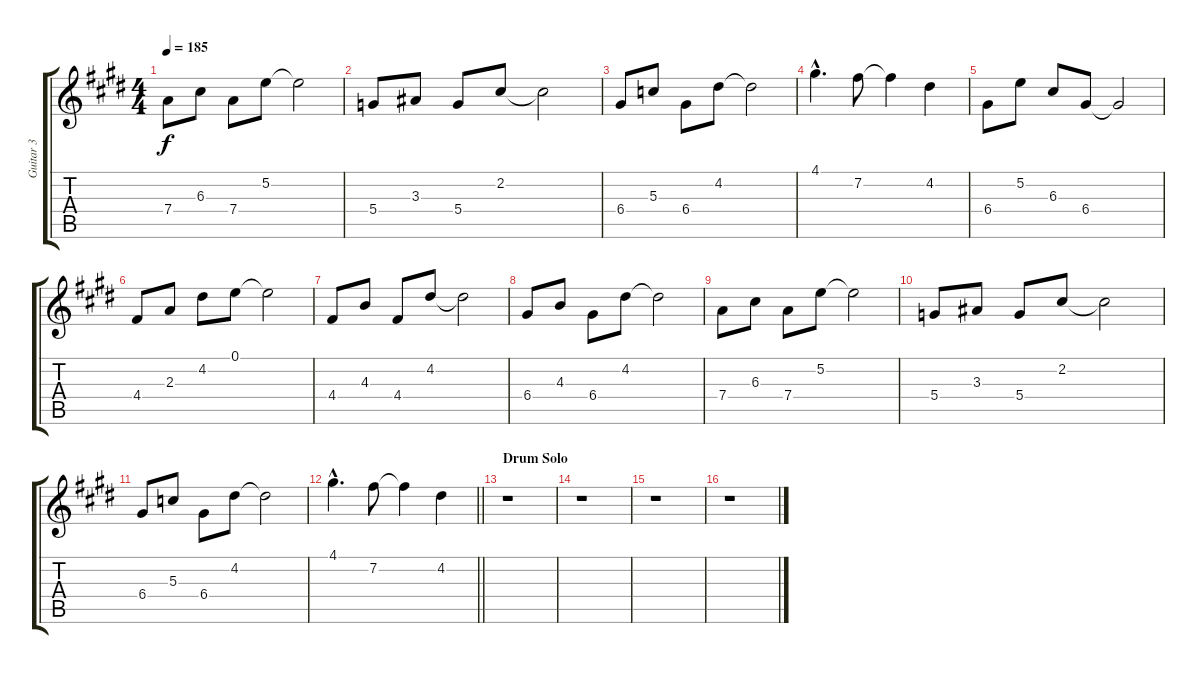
\track ("Guitar 3" "Guitar 3") {instrument acousticguitarsteel}
\staff {score tabs}
\tuning (E4 B3 G3 D3 A2 E2) {hide}
\ts (4 4)
\tempo 185
\clef g2
\ks e
7.4.8{dy f} 6.3.8 7.4.8 5.2.8 5.2{t}.2 |
5.4.8 3.3.8 5.4.8 2.2.8 2.2{t}.2 |
6.4.8 5.3.8 6.4.8 4.2.8 4.2{t}.2 |
4.1{hac}.4{d} 7.2.8 7.2{t}.4 4.2.4 |
6.4.8 5.2.8 6.3.8 6.4.8 6.4{t}.2 |
4.4.8 2.3.8 4.2.8 0.1.8 0.1{t}.2 |
4.4.8 4.3.8 4.4.8 4.2.8 4.2{t}.2 |
6.4.8 4.3.8 6.4.8 4.2.8 4.2{t}.2 |
7.4.8 6.3.8 7.4.8 5.2.8 5.2{t}.2 |
5.4.8 3.3.8 5.4.8 2.2.8 2.2{t}.2 |
6.4.8 5.3.8 6.4.8 4.2.8 4.2{t}.2 |
\barLineRight lightlight
4.1{hac}.4{d} 7.2.8 7.2{t}.4 4.2.4 |
\section ("" "Drum Solo")
r.1 |
r.1 |
r.1 |
r.1
